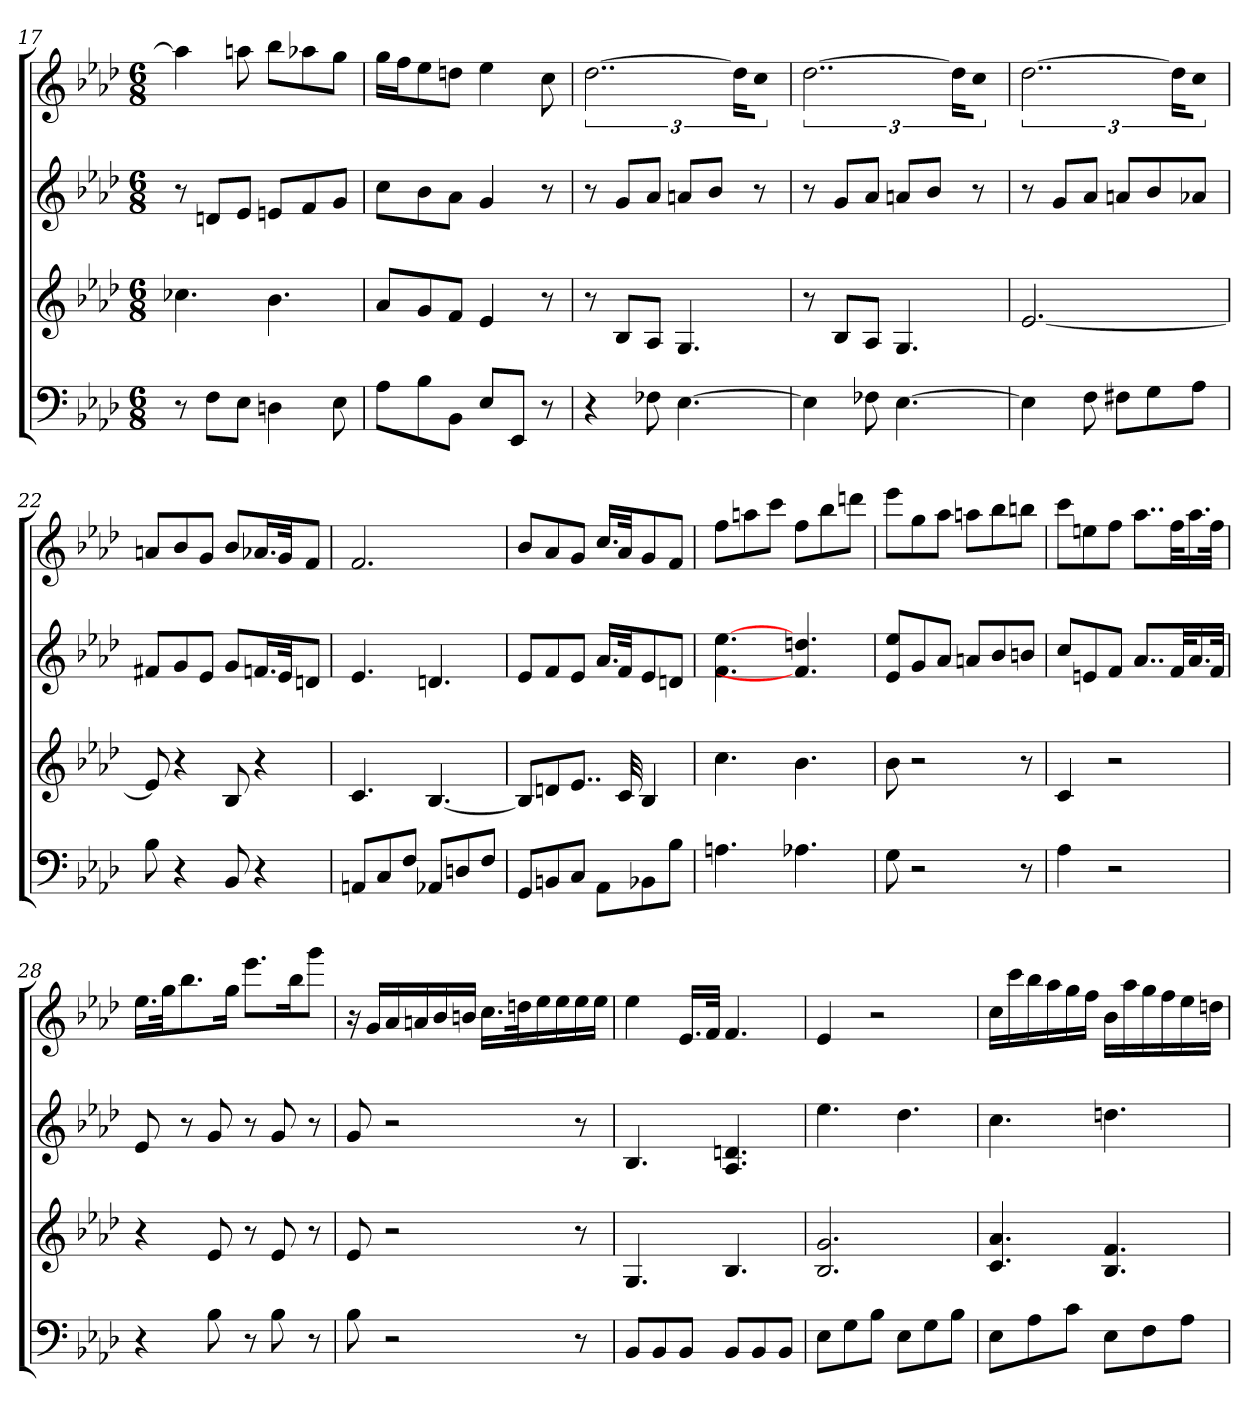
**kern	**kern	**kern	**kern
*part4	*part3	*part2	*part1
*staff4	*staff3	*staff2	*staff1
*k[b-e-a-d-]	*k[b-e-a-d-]	*k[b-e-a-d-]	*k[b-e-a-d-]
*A-:	*A-:	*A-:	*A-:
*M6/8	*M6/8	*M6/8	*M6/8
=17	=17	=17	=17
8r	4.cc-X	8r	4aa-]
8FL	.	8dnL	.
8E-J	.	8e-J	8aan
4Dn	4.b-	8enL	8bb-L
.	.	8f	8aa-X
8E-	.	8gJ	8ggJ
=18	=18	=18	=18
8A-L	8a-L	8ccL	16ggLL
.	.	.	16ffJ
8B-	8g	8b-	8ee-
8BB-J	8fJ	8a-J	8ddnJ
8E-L	4e-	4g	4ee-
8EE-J	.	.	.
8r	8r	8r	8cc
=19	=19	=19	=19
4r	8r	8r	[3..dd-
.	8B-L	8gL	.
8F-X	8A-J	8a-J	.
[4.E-	4.G	8anL	.
.	.	8b-J	.
.	.	.	24dd-KL]
.	.	8r	8ccJ
=20	=20	=20	=20
4E-]	8r	8r	[3..dd-
.	8B-L	8gL	.
8F-X	8A-J	8a-J	.
[4.E-	4.G	8anL	.
.	.	8b-J	.
.	.	.	24dd-KL]
.	.	8r	8ccJ
=21	=21	=21	=21
4E-]	[2.e-	8r	[3..dd-
.	.	8gL	.
8F	.	8a-J	.
8F#XL	.	8anL	.
8G	.	8b-	.
.	.	.	24dd-KL]
8A-J	.	8a-XJ	8ccJ
=22	=22	=22	=22
8B-	8e-]	8f#XL	8anL
4r	4r	8g	8b-
.	.	8e-J	8gJ
8BB-	8B-	8gL	8b-L
4r	4r	16.fnL	16.a-XL
.	.	32e-Jk	32gJk
.	.	8dnJ	8fJ
=23	=23	=23	=23
8AAnL	4.c	4.e-	2.f
8C	.	.	.
8FJ	.	.	.
8AA-XL	[4.B-	4.dn	.
8Dn	.	.	.
8FJ	.	.	.
=24	=24	=24	=24
8GGL	8B-L]	8e-L	8b-L
8BBn	8dn	8f	8a-
8CJ	8..e-J	8e-J	8gJ
8AA-L	.	16.a-LL	16.ccLL
.	32c	32fJk	32a-Jk
8BB-X	4B-	8e-	8g
8B-J	.	8dnJ	8fJ
=25	=25	=25	=25
4.An	4.cc	4.f [4.ee-	8ffL
.	.	.	8aan
.	.	.	8cccJ
4.A-X	4.b-	4.f] 4.ddn	8ffL
.	.	.	8bb-
.	.	.	8dddnJ
=26	=26	=26	=26
8G	8b-	8e- 8ee-L	8eee-L
2r	2r	8g	8gg
.	.	8a-J	8aa-J
.	.	8anL	8aanL
.	.	8b-	8bb-
8r	8r	8bnJ	8bbnJ
=27	=27	=27	=27
4A-	4c	8ccL	8cccL
.	.	8en	8een
2r	2r	8fJ	8ffJ
.	.	8..a-L	8..aa-L
.	.	32fKL	32ffKL
.	.	16.a-	16.aa-
.	.	32fJJk	32ffJJk
=28	=28	=28	=28
4r	4r	8e-	16.ee-LL
.	.	.	32ggJk
.	.	8r	8.bb-
8B-	8e-	8g	.
.	.	.	16ggJk
8r	8r	8r	8.eee-L
8B-	8e-	8g	.
.	.	.	16bb-K
8r	8r	8r	8gggJ
=29	=29	=29	=29
8B-	8e-	8g	16r
.	.	.	16gLL
2r	2r	2r	16a-
.	.	.	16an
.	.	.	16b-
.	.	.	16bnJJ
.	.	.	16.ccLL
.	.	.	32ddnK
.	.	.	16ee-
.	.	.	16ee-
8r	8r	8r	16ee-
.	.	.	16ee-JJ
=30	=30	=30	=30
8BB-L	4.G	4.B-	4ee-
8BB-	.	.	.
8BB-J	.	.	16.e-LL
.	.	.	32fJJk
8BB-L	4.B-	4.A- 4.dn	4.f
8BB-	.	.	.
8BB-J	.	.	.
=31	=31	=31	=31
8E-L	2.B- 2.g	4.ee-	4e-
8G	.	.	.
8B-J	.	.	2r
8E-L	.	4.dd-	.
8G	.	.	.
8B-J	.	.	.
=32	=32	=32	=32
8E-L	4.c 4.a-	4.cc	16ccLL
.	.	.	16ccc
8A-	.	.	16bb-
.	.	.	16aa-
8cJ	.	.	16gg
.	.	.	16ffJJ
8E-L	4.B- 4.f	4.ddn	16b-LL
.	.	.	16aa-
8F	.	.	16gg
.	.	.	16ff
8A-J	.	.	16ee-
.	.	.	16ddnJJ
=	=	=	=
*-	*-	*-	*-
